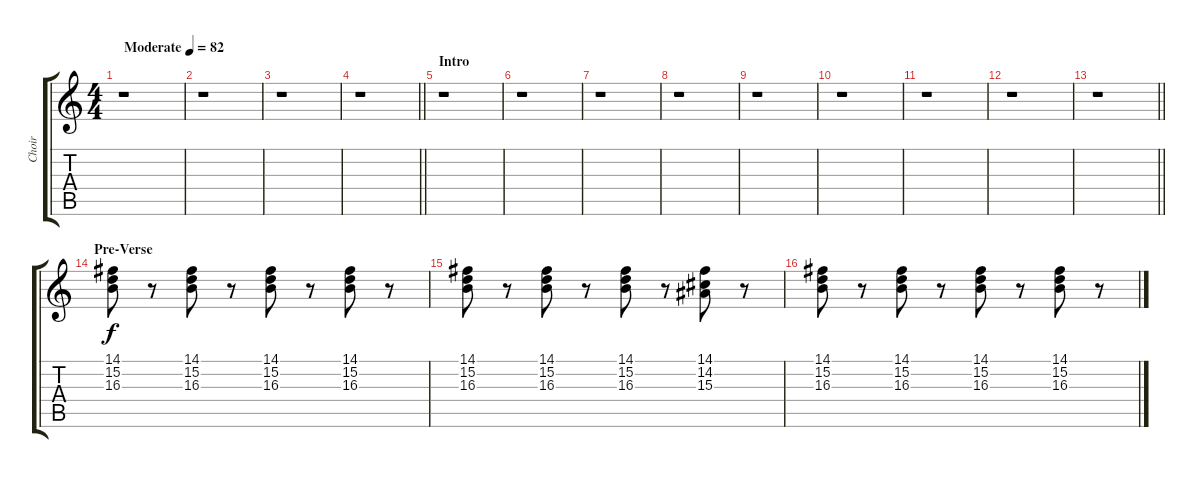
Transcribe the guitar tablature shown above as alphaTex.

\track ("Choir" "Choir") {instrument choiraahs}
\staff {score tabs}
\tuning (E4 B3 G3 D3 A2 E2) {hide}
\ts (4 4)
\tempo (82 "Moderate")
\clef g2
\ks c
r.1{dy f instrument choiraahs} |
r.1 |
r.1 |
\barLineRight lightlight
r.1 |
\section ("" "Intro")
r.1 |
r.1 |
r.1 |
r.1 |
r.1 |
r.1 |
r.1 |
r.1 |
\barLineRight lightlight
r.1 |
\section ("" "Pre-Verse")
(14.1 15.2 16.3).8 r.8 (14.1 15.2 16.3).8 r.8 (14.1 15.2 16.3).8 r.8 (14.1 15.2 16.3).8 r.8 |
(14.1 15.2 16.3).8 r.8 (14.1 15.2 16.3).8 r.8 (14.1 15.2 16.3).8 r.8 (14.1 14.2 15.3).8 r.8 |
(14.1 15.2 16.3).8 r.8 (14.1 15.2 16.3).8 r.8 (14.1 15.2 16.3).8 r.8 (14.1 15.2 16.3).8 r.8
